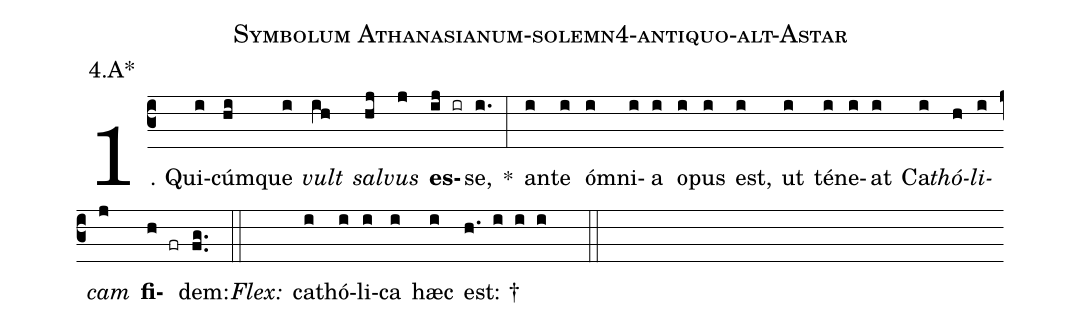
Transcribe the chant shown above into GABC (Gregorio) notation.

name: Symbolum Athanasianum-solemn4-antiquo-alt-Astar;
annotation: 4.A*;
%%
(c3)1. Qui(i)cúm(hi)que(i) <i>vult</i>(ih) <i>sal</i>(hj)<i>vus</i>(j) <b>es</b>(ij ir)se,(i.) *(:) an(i)te(i) óm(i)ni(i)a(i) o(i)pus(i) est,(i) ut(i) té(i)ne(i)at(i) Ca(i)<i>thó</i>(h)<i>li</i>(i)<i>cam</i>(j) <b>fi</b>(h fr)dem:(fg..) (::)
<i>Flex:</i>()  ca(i)thó(i)li(i)ca(i) hæc(i) est: †(h. i i i  ::)
